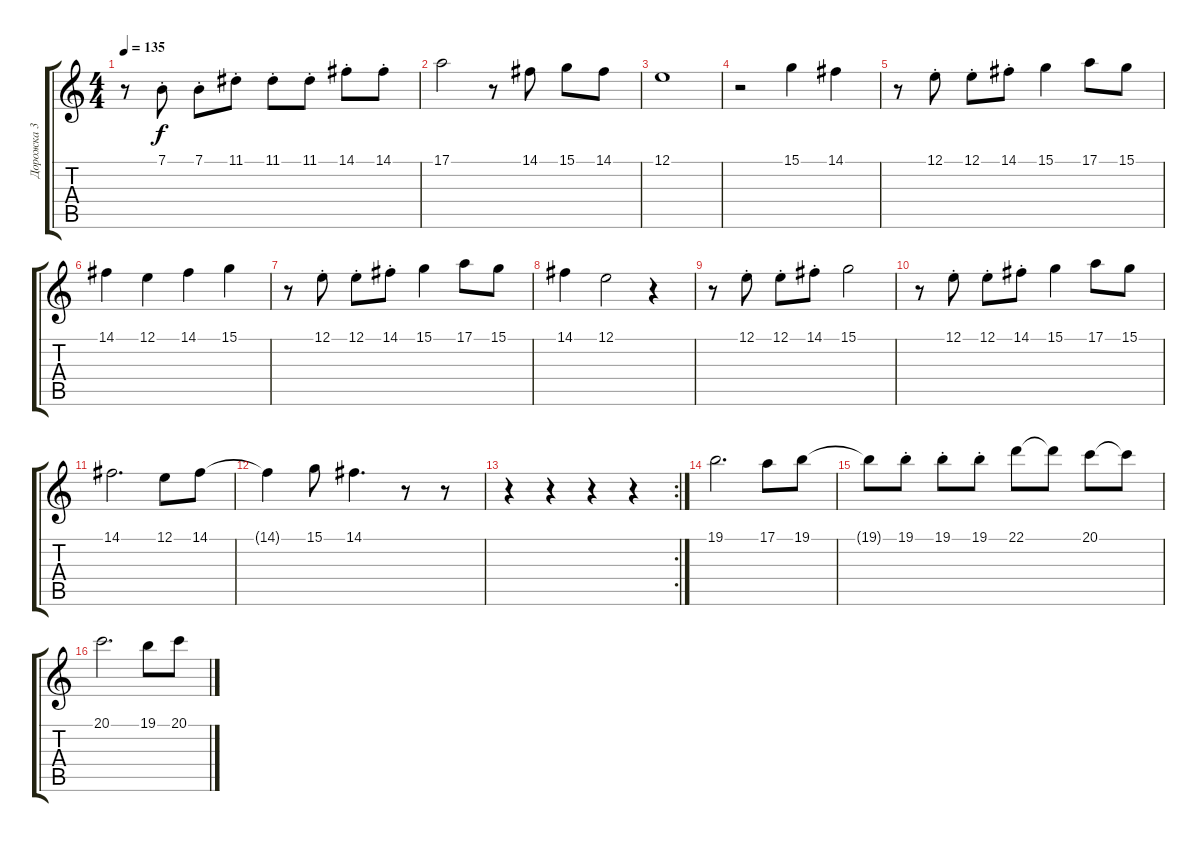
\track ("Дорожка 3" "Дорожка 3") {instrument brightacousticpiano}
\staff {score tabs}
\tuning (E4 B3 G3 D3 A2 E2) {hide}
\ts (4 4)
\tempo 135
\clef g2
\ks c
r.8{dy f} 7.1{st}.8 7.1{st}.8 11.1{st}.8 11.1{st}.8 11.1{st}.8 14.1{st}.8 14.1{st}.8 |
17.1.2 r.8 14.1.8 15.1.8 14.1.8 |
12.1.1 |
r.2 15.1.4 14.1.4 |
r.8 12.1{st}.8 12.1{st}.8 14.1{st}.8 15.1.4 17.1.8 15.1.8 |
14.1.4 12.1.4 14.1.4 15.1.4 |
r.8 12.1{st}.8 12.1{st}.8 14.1{st}.8 15.1.4 17.1.8 15.1.8 |
14.1.4 12.1.2 r.4 |
r.8 12.1{st}.8 12.1{st}.8 14.1{st}.8 15.1.2 |
r.8 12.1{st}.8 12.1{st}.8 14.1{st}.8 15.1.4 17.1.8 15.1.8 |
14.1.2{d} 12.1.8 14.1.8 |
14.1{t}.4 15.1.8 14.1.4{d} r.8 r.8 |
\rc 2
r.4 r.4 r.4 r.4 |
19.1.2{d} 17.1.8 19.1.8 |
19.1{t}.8 19.1{st}.8 19.1{st}.8 19.1{st}.8 22.1.8 22.1{t}.8 20.1.8 20.1{t}.8 |
20.1.2{d} 19.1.8 20.1.8
